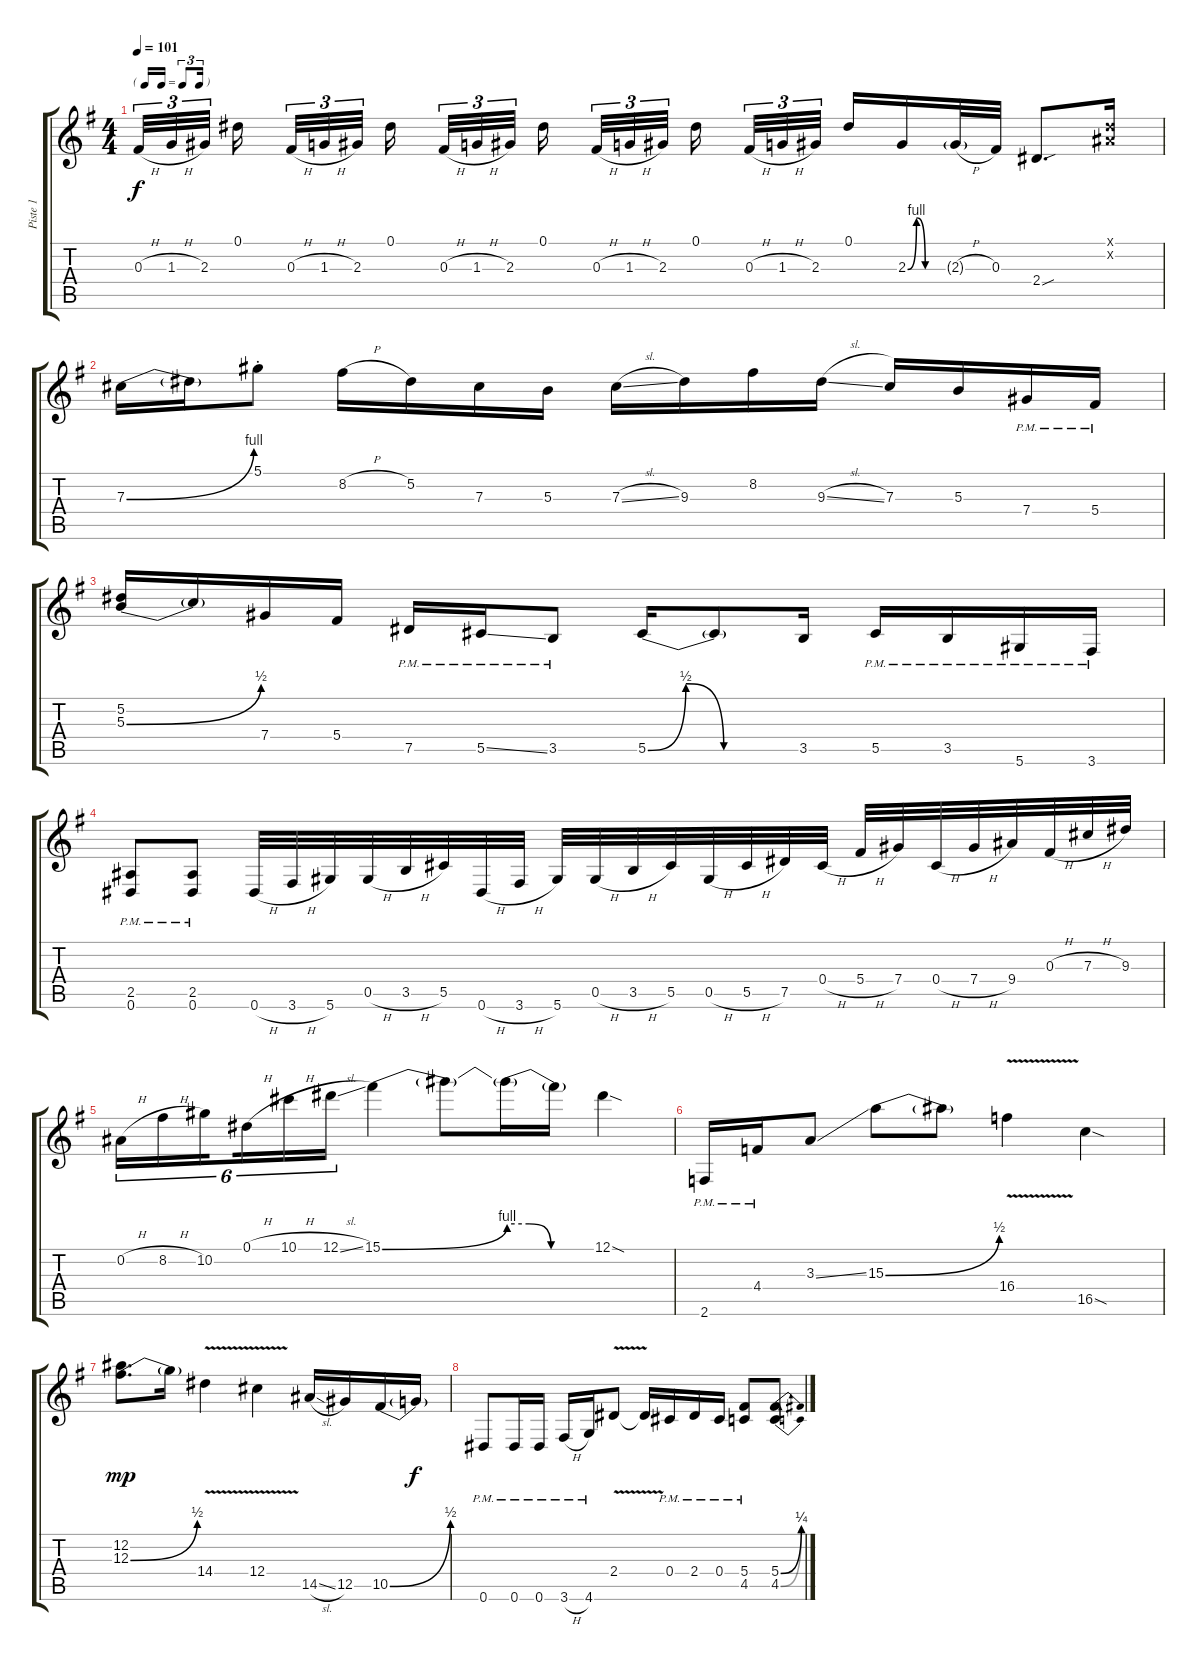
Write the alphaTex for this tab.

\track ("Piste 1" "Piste 1") {instrument distortionguitar}
\staff {score tabs}
\tuning (Eb4 Bb3 Gb3 Db3 Ab2 Eb2) {hide}
\ts (4 4)
\tf triplet16th
\tempo 101
\clef g2
\ks g
0.3{h}.32{tu (3 2) dy f} 1.3{h}.32{tu (3 2)} 2.3.32{tu (3 2) beam splitsecondary} 0.1.16{beam splitsecondary} 0.3{h}.32{tu (3 2)} 1.3{h}.32{tu (3 2)} 2.3.32{tu (3 2) beam splitsecondary} 0.1.16 0.3{h}.32{tu (3 2)} 1.3{h}.32{tu (3 2)} 2.3.32{tu (3 2) beam splitsecondary} 0.1.16{beam splitsecondary} 0.3{h}.32{tu (3 2)} 1.3{h}.32{tu (3 2)} 2.3.32{tu (3 2) beam splitsecondary} 0.1.16 0.3{h}.32{tu (3 2)} 1.3{h}.32{tu (3 2)} 2.3.32{tu (3 2) beam splitsecondary} 0.1.16 2.3{be (custom 0 0 15 4 30 0 60 0)}.16 2.3{h g}.32 0.3.32 2.4{sou}.8{d} (0.1{x} 0.2{x}).16 |
7.3{be (bend 0 0 60 4)}.16 7.3{t}.16 5.1{st}.8 8.2{h}.16 5.2.16 7.3.16 5.3.16 7.3{sl}.16 9.3.16 8.2.16 9.3{sl}.16 7.3.16 5.3.16 7.4{pm}.16 5.4{pm}.16 |
(5.2 5.3{be (bend 0 0 60 2)}).16 5.3{t}.16 7.4.16 5.4.16 7.5{pm}.16 5.5{ss pm}.16 3.5{pm}.8 5.5{be (custom 0 0 15 2 30 0 60 0)}.16 5.5{t}.8 3.5.16 5.5{pm}.16 3.5{pm}.16 5.6{pm}.16 3.6{pm}.16 |
(2.5{pm} 0.6{pm}).8 (2.5{pm} 0.6{pm}).8 0.6{h}.32 3.6{h}.32 5.6.32 0.5{h}.32 3.5{h}.32 5.5.32 0.6{h}.32 3.6{h}.32 5.6.32 0.5{h}.32 3.5{h}.32 5.5.32 0.5{h}.32 5.5{h}.32 7.5.32 0.4{h}.32 5.4{h}.32 7.4.32 0.4{h}.32 7.4{h}.32 9.4.32 0.3{h}.32 7.3{h}.32 9.3.32 |
0.2{h}.16{tu (6 4)} 8.2{h}.16{tu (6 4)} 10.2.16{tu (6 4) beam splitsecondary} 0.1{h}.16{tu (6 4)} 10.1{h}.16{tu (6 4)} 12.1{sl}.16{tu (6 4)} 15.1{be (bend 0 0 60 4)}.4 15.1{t}.8 15.1{be (custom 0 4 15 4 30 0 60 0) t}.16 15.1{t}.16 12.1{sod}.4 |
2.6{pm}.16 4.4{pm}.16 3.3{ss}.8 15.3{be (bend 0 0 60 2)}.8 15.3{t}.8 16.4{v}.4 16.5{sod}.4 |
(12.2 12.3{be (bend 0 0 60 2)}).8{d dy mp} 12.3{t}.16 14.4{v}.4 12.4{v}.4 14.5{sl}.16 12.5.16 10.5{be (bend 0 0 60 2)}.16 10.5{t}.16{dy f} |
0.6{pm}.8 0.6{pm}.16 0.6{pm}.16 3.6{h pm}.16 4.6{pm}.16 2.4{v}.8 2.4{t}.16 0.4{pm}.16 2.4{pm}.16 0.4{pm}.16 (5.4{pm} 4.5{pm}).8 (5.4{be (bend 0 0 60 1)} 4.5{be (bend 0 0 60 1)}).8
